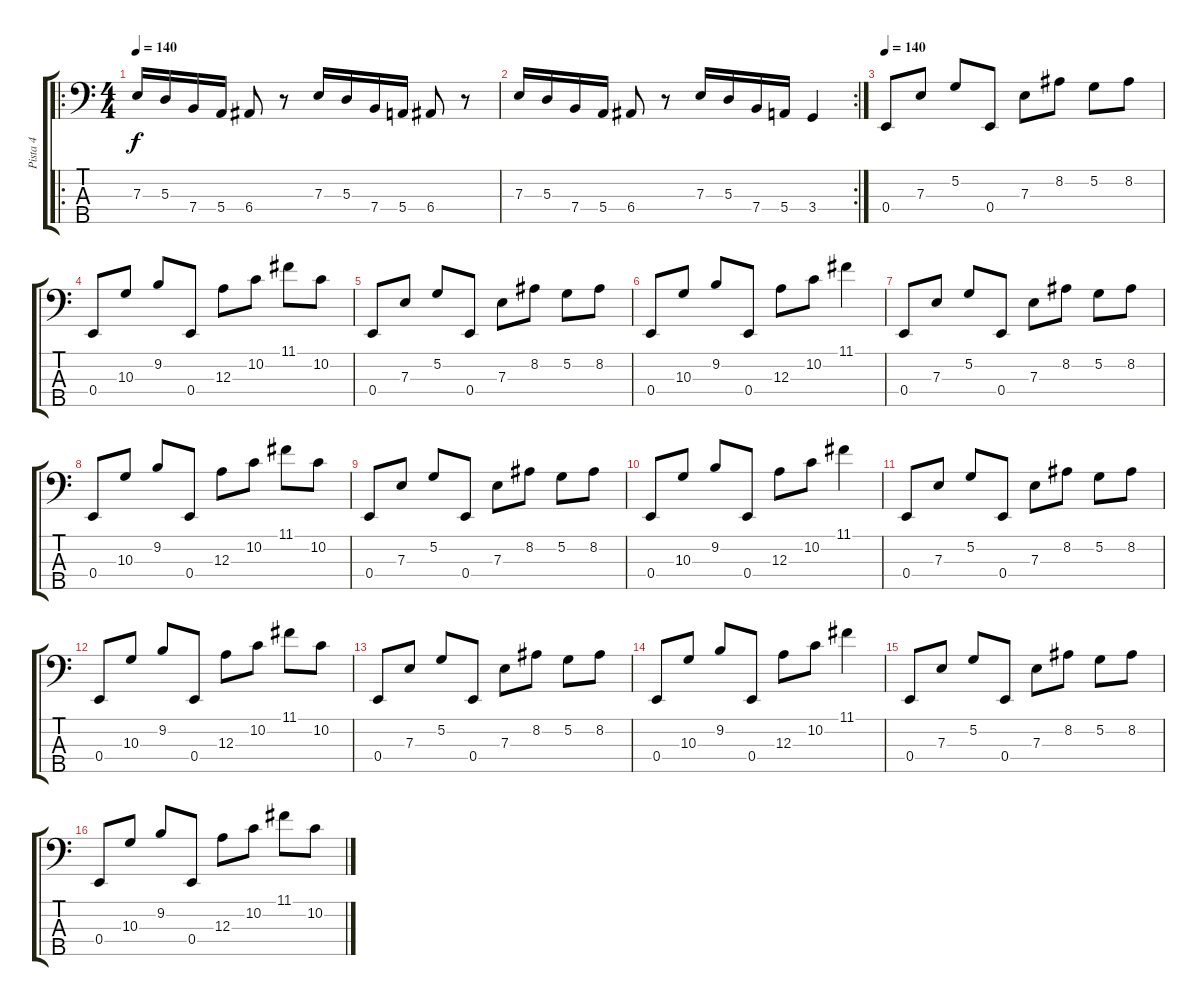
\track ("Pista 4" "Pista 4") {instrument electricbasspick}
\staff {score tabs}
\tuning (G2 D2 A1 E1 B0) {hide}
\ro
\ts (4 4)
\tempo 140
\tempo 180
\tempo 140
\clef f4
\ks c
7.3.16{dy f instrument electricbasspick} 5.3.16 7.4.16 5.4.16 6.4.8 r.8 7.3.16 5.3.16 7.4.16 5.4.16 6.4.8 r.8 |
\rc 2
7.3.16 5.3.16 7.4.16 5.4.16 6.4.8 r.8 7.3.16 5.3.16 7.4.16 5.4.16 3.4.4{volume 5} |
\tempo 140
0.4.8{volume 7} 7.3.8 5.2.8 0.4.8 7.3.8 8.2.8 5.2.8 8.2.8 |
0.4.8 10.3.8 9.2.8 0.4.8 12.3.8 10.2.8 11.1.8 10.2.8 |
0.4.8 7.3.8 5.2.8 0.4.8 7.3.8 8.2.8 5.2.8 8.2.8 |
0.4.8 10.3.8 9.2.8 0.4.8 12.3.8 10.2.8 11.1.4 |
0.4.8 7.3.8 5.2.8 0.4.8 7.3.8 8.2.8 5.2.8 8.2.8 |
0.4.8 10.3.8 9.2.8 0.4.8 12.3.8 10.2.8 11.1.8 10.2.8 |
0.4.8 7.3.8 5.2.8 0.4.8 7.3.8 8.2.8 5.2.8 8.2.8 |
0.4.8 10.3.8 9.2.8 0.4.8 12.3.8 10.2.8 11.1.4 |
0.4.8 7.3.8 5.2.8 0.4.8 7.3.8 8.2.8 5.2.8 8.2.8 |
0.4.8 10.3.8 9.2.8 0.4.8 12.3.8 10.2.8 11.1.8 10.2.8 |
0.4.8 7.3.8 5.2.8 0.4.8 7.3.8 8.2.8 5.2.8 8.2.8 |
0.4.8 10.3.8 9.2.8 0.4.8 12.3.8 10.2.8 11.1.4 |
0.4.8 7.3.8 5.2.8 0.4.8 7.3.8 8.2.8 5.2.8 8.2.8 |
0.4.8 10.3.8 9.2.8 0.4.8 12.3.8 10.2.8 11.1.8 10.2.8
